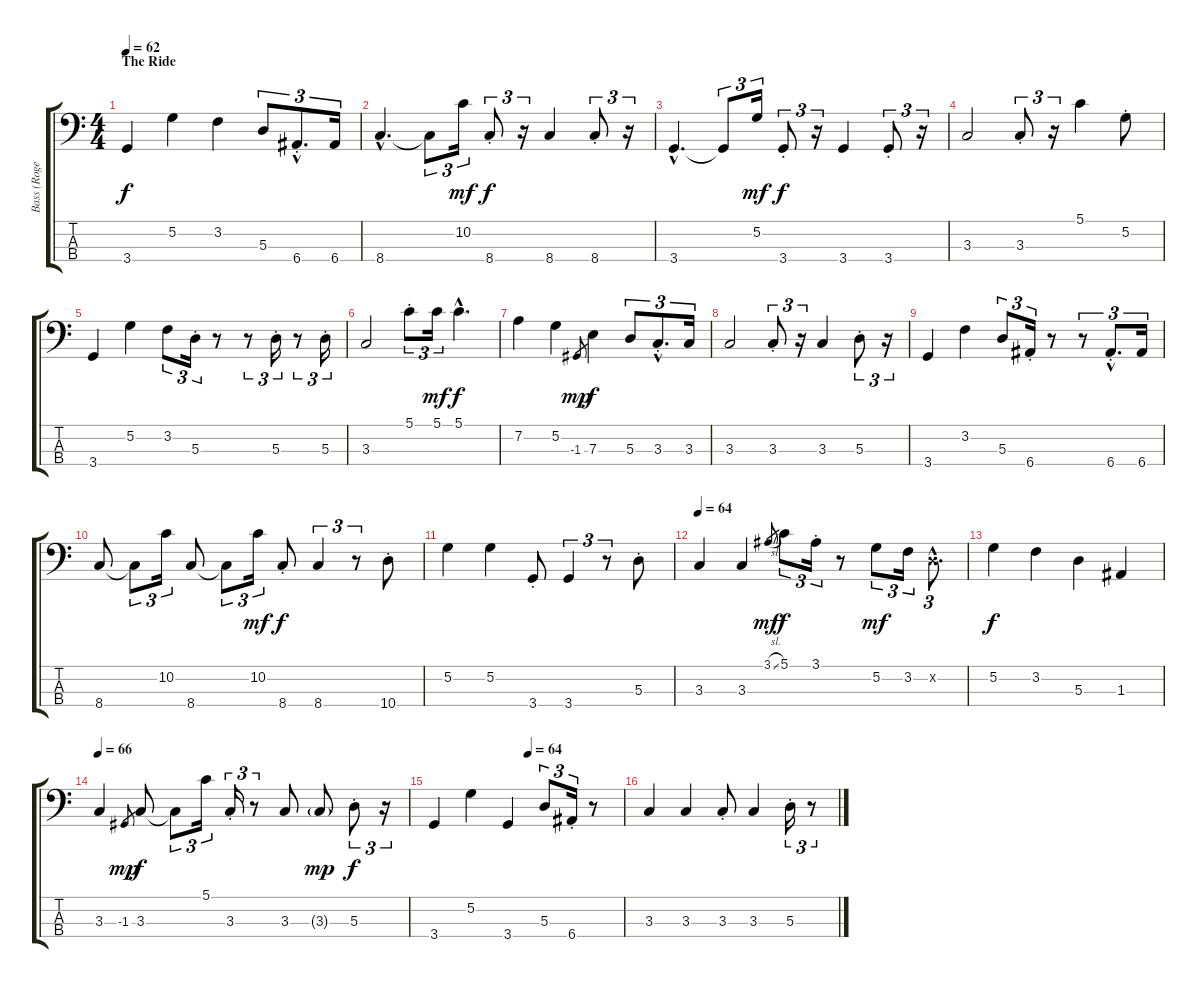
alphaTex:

\track ("Bass (Roger)" "Bass (Roge") {instrument electricbassfinger}
\staff {score tabs}
\tuning (G2 D2 A1 E1) {hide}
\ts (4 4)
\section ("" "The Ride")
\tempo 62
\clef f4
\ks c
3.4.4{dy f volume 14} 5.2.4 3.2.4 5.3.8{tu (3 2)} 6.4{hac st}.8{d tu (3 2)} 6.4.16{tu (3 2)} |
8.4{hac}.4{d} 8.4{t}.8{tu (3 2)} 10.2.16{tu (3 2) dy mf} 8.4{st}.8{tu (3 2) dy f} r.16{tu (3 2)} 8.4.4 8.4{st}.8{tu (3 2)} r.16{tu (3 2)} |
3.4{hac}.4{d} 3.4{t}.8{tu (3 2)} 5.2.16{tu (3 2) dy mf} 3.4{st}.8{tu (3 2) dy f} r.16{tu (3 2)} 3.4.4 3.4{st}.8{tu (3 2)} r.16{tu (3 2)} |
3.3.2 3.3{st}.8{tu (3 2)} r.16{tu (3 2)} 5.1.4 5.2{st}.8 |
3.4.4 5.2.4 3.2.8{tu (3 2)} 5.3{st}.16{tu (3 2)} r.8 r.8{tu (3 2)} 5.3{st}.16{tu (3 2)} r.8{tu (3 2)} 5.3{st}.16{tu (3 2)} |
3.3.2 5.1{st}.8{tu (3 2)} 5.1.16{tu (3 2) dy mf} 5.1{hac}.4{d dy f} |
7.2.4 5.2.4 -1.3.8{gr dy mp} 7.3.4{dy f} 5.3.8{tu (3 2)} 3.3{hac st}.8{d tu (3 2)} 3.3.16{tu (3 2)} |
3.3.2 3.3{st}.8{tu (3 2)} r.16{tu (3 2)} 3.3.4 5.3{st}.8{tu (3 2)} r.16{tu (3 2)} |
3.4.4 3.2.4 5.3.8{tu (3 2)} 6.4{st}.16{tu (3 2)} r.8 r.8{tu (3 2)} 6.4{hac st}.8{d tu (3 2)} 6.4.16{tu (3 2)} |
8.4.8 8.4{t}.8{tu (3 2)} 10.2.16{tu (3 2)} 8.4.8 8.4{t}.8{tu (3 2)} 10.2.16{tu (3 2) dy mf} 8.4{st}.8{dy f} 8.4.4{tu (3 2)} r.8{tu (3 2)} 10.4{st}.8 |
5.2.4 5.2.4 3.4{st}.8 3.4.4{tu (3 2)} r.8{tu (3 2)} 5.3{st}.8 |
\tempo 64
3.3.4 3.3.4 3.1{sl}.8{gr dy mf} 5.1.8{tu (3 2) dy f} 3.1{st}.16{tu (3 2)} r.8 5.2.8{tu (3 2) dy mf} 3.2.16{tu (3 2)} 0.2{hac x}.8{d tu (3 2)} |
5.2.4{dy f} 3.2.4 5.3.4 1.3.4 |
\tempo 66
3.3.4 -1.3.8{gr dy mp} 3.3.8{dy f} 3.3{t}.8{tu (3 2)} 5.1.16{tu (3 2)} 3.3{st}.16{tu (3 2)} r.8{tu (3 2)} 3.3.8 3.3{g}.8{dy mp} 5.3{st}.8{tu (3 2) dy f} r.16{tu (3 2)} |
\tempo (64 0.5)
3.4.4 5.2.4 3.4.4 5.3.8{tu (3 2)} 6.4{st}.16{tu (3 2)} r.8 |
3.3.4 3.3.4 3.3{st}.8 3.3.4 5.3{st}.16{tu (3 2)} r.8{tu (3 2)}
